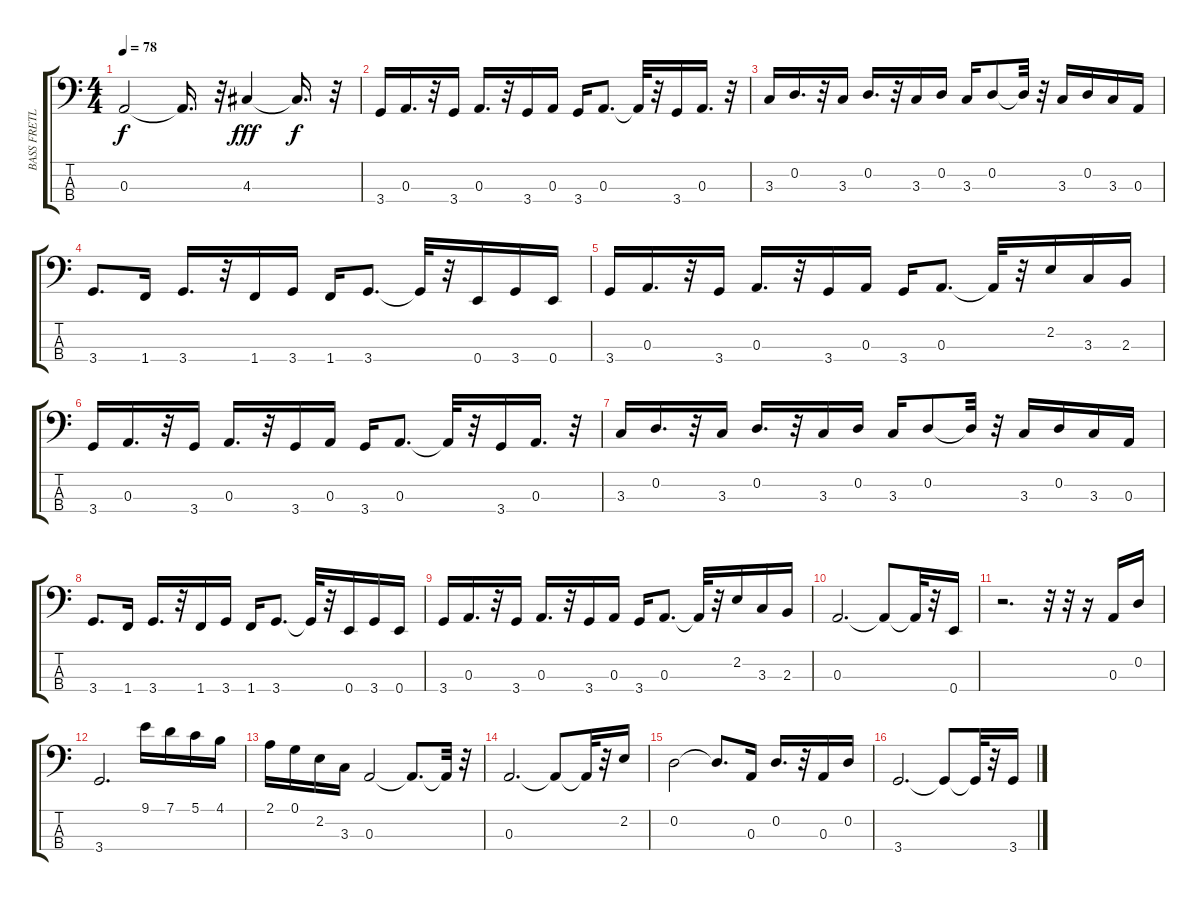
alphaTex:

\track ("BASS FRETLESS " "BASS FRETL") {instrument fretlessbass}
\staff {score tabs}
\tuning (G2 D2 A1 E1) {hide}
\ts (4 4)
\tempo 78
\clef f4
\ks c
0.3.2{dy f} 0.3{t}.16{d} r.32 4.3.4{dy fff instrument slapbass2} 4.3{t}.16{d dy f} r.32 |
3.4.16{instrument electricbassfinger} 0.3.16{d} r.32 3.4.16 0.3.16{d} r.32 3.4.16 0.3.16 3.4.16 0.3.8{d} 0.3{t}.32 r.32 3.4.16 0.3.16{d} r.32 |
3.3.16 0.2.16{d} r.32 3.3.16 0.2.16{d} r.32 3.3.16 0.2.16 3.3.16 0.2.8 0.2{t}.32 r.32 3.3.16 0.2.16 3.3.16 0.3.16 |
3.4.8{d} 1.4.16 3.4.16{d} r.32 1.4.16 3.4.16 1.4.16 3.4.8{d} 3.4{t}.32 r.32 0.4.16 3.4.16 0.4.16 |
3.4.16 0.3.16{d} r.32 3.4.16 0.3.16{d} r.32 3.4.16 0.3.16 3.4.16 0.3.8{d} 0.3{t}.32 r.32 2.2.16 3.3.16 2.3.16 |
3.4.16 0.3.16{d} r.32 3.4.16 0.3.16{d} r.32 3.4.16 0.3.16 3.4.16 0.3.8{d} 0.3{t}.32 r.32 3.4.16 0.3.16{d} r.32 |
3.3.16 0.2.16{d} r.32 3.3.16 0.2.16{d} r.32 3.3.16 0.2.16 3.3.16 0.2.8 0.2{t}.32 r.32 3.3.16 0.2.16 3.3.16 0.3.16 |
3.4.8{d} 1.4.16 3.4.16{d} r.32 1.4.16 3.4.16 1.4.16 3.4.8{d} 3.4{t}.32 r.32 0.4.16 3.4.16 0.4.16 |
3.4.16 0.3.16{d} r.32 3.4.16 0.3.16{d} r.32 3.4.16 0.3.16 3.4.16 0.3.8{d} 0.3{t}.32 r.32 2.2.16 3.3.16 2.3.16 |
0.3.2{d} 0.3{t}.8 0.3{t}.32 r.32 0.4.16 |
r.2{d} r.32 r.32 r.16 0.3.16 0.2.16 |
3.4.2{d} 9.1.16 7.1.16 5.1.16 4.1.16 |
2.1.16 0.1.16 2.2.16 3.3.16 0.3.2 0.3{t}.8{d} 0.3{t}.32 r.32 |
0.3.2{d} 0.3{t}.8 0.3{t}.32 r.32 2.2.16 |
0.2.2 0.2{t}.8{d} 0.3.16 0.2.16{d} r.32 0.3.16 0.2.16 |
3.4.2{d} 3.4{t}.8 3.4{t}.32 r.32 3.4.16
